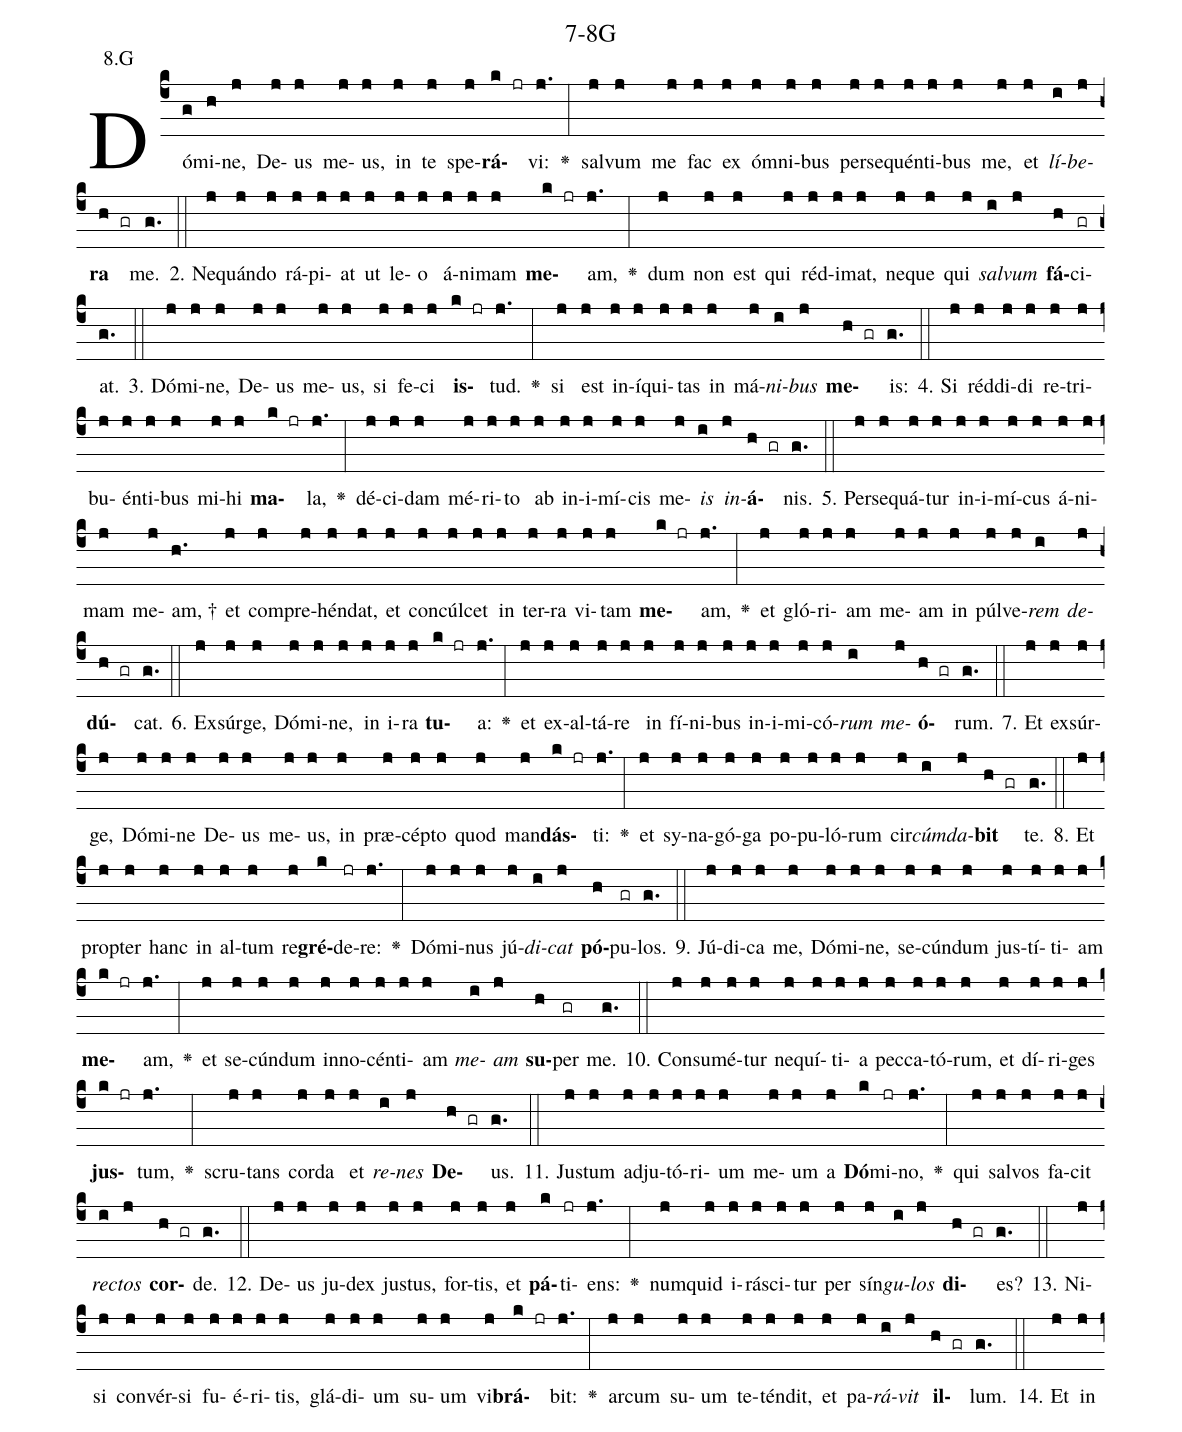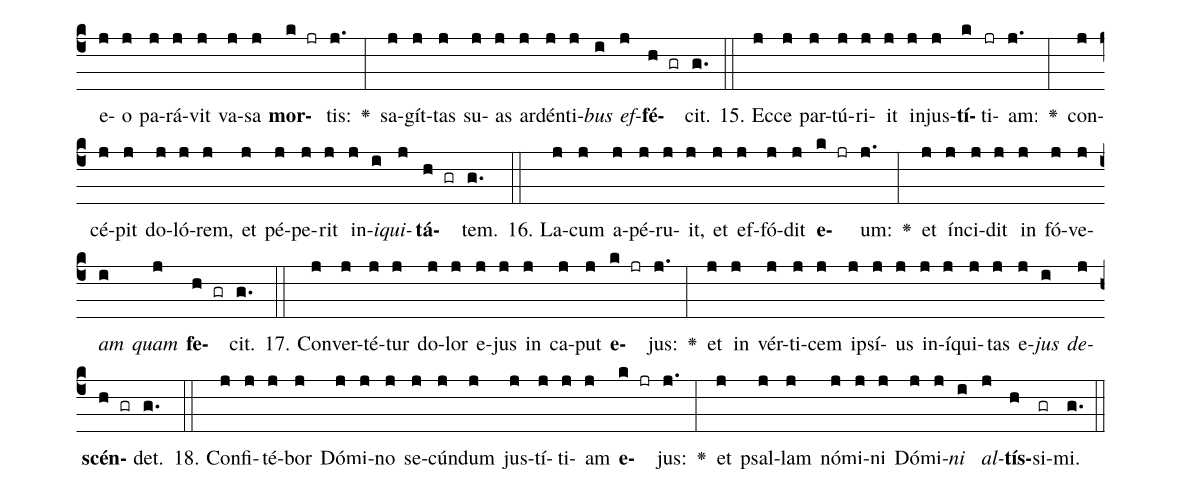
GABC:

name: 7-8G;
annotation: 8.G;
%%
(c4)Dó(g)mi(h)ne,(j) De(j)us(j) me(j)us,(j) in(j) te(j) spe(j)<b>rá</b>(k jr)vi:(j.) <v>\greheightstar</v>(:) sal(j)vum(j) me(j) fac(j) ex(j) óm(j)ni(j)bus(j) per(j)se(j)quén(j)ti(j)bus(j) me,(j) et(j) <i>lí</i>(i)<i>be</i>(j)<b>ra</b>(h gr) me.(g.) (::)
2. Ne(j)quán(j)do(j) rá(j)pi(j)at(j) ut(j) le(j)o(j) á(j)ni(j)mam(j) <b>me</b>(k jr)am,(j.) <v>\greheightstar</v>(:) dum(j) non(j) est(j) qui(j) réd(j)i(j)mat,(j) ne(j)que(j) qui(j) <i>sal</i>(i)<i>vum</i>(j) <b>fá</b>(h)ci(gr)at.(g.) (::)
3. Dó(j)mi(j)ne,(j) De(j)us(j) me(j)us,(j) si(j) fe(j)ci(j) <b>is</b>(k jr)tud.(j.) <v>\greheightstar</v>(:) si(j) est(j) in(j)í(j)qui(j)tas(j) in(j) má(j)<i>ni</i>(i)<i>bus</i>(j) <b>me</b>(h gr)is:(g.) (::)
4. Si(j) réd(j)di(j)di(j) re(j)tri(j)bu(j)én(j)ti(j)bus(j) mi(j)hi(j) <b>ma</b>(k jr)la,(j.) <v>\greheightstar</v>(:) dé(j)ci(j)dam(j) mé(j)ri(j)to(j) ab(j) in(j)i(j)mí(j)cis(j) me(j)<i>is</i>(i) <i>in</i>(j)<b>á</b>(h gr)nis.(g.) (::)
5. Per(j)se(j)quá(j)tur(j) in(j)i(j)mí(j)cus(j) á(j)ni(j)mam(j) me(j)am, †(h.) et(j) com(j)pre(j)hén(j)dat,(j) et(j) con(j)cúl(j)cet(j) in(j) ter(j)ra(j) vi(j)tam(j) <b>me</b>(k jr)am,(j.) <v>\greheightstar</v>(:) et(j) gló(j)ri(j)am(j) me(j)am(j) in(j) púl(j)ve(j)<i>rem</i>(i) <i>de</i>(j)<b>dú</b>(h gr)cat.(g.) (::)
6. Ex(j)súr(j)ge,(j) Dó(j)mi(j)ne,(j) in(j) i(j)ra(j) <b>tu</b>(k jr)a:(j.) <v>\greheightstar</v>(:) et(j) ex(j)al(j)tá(j)re(j) in(j) fí(j)ni(j)bus(j) in(j)i(j)mi(j)có(j)<i>rum</i>(i) <i>me</i>(j)<b>ó</b>(h gr)rum.(g.) (::)
7. Et(j) ex(j)súr(j)ge,(j) Dó(j)mi(j)ne(j) De(j)us(j) me(j)us,(j) in(j) præ(j)cép(j)to(j) quod(j) man(j)<b>dás</b>(k jr)ti:(j.) <v>\greheightstar</v>(:) et(j) sy(j)na(j)gó(j)ga(j) po(j)pu(j)ló(j)rum(j) cir(j)<i>cúm</i>(i)<i>da</i>(j)<b>bit</b>(h gr) te.(g.) (::)
8. Et(j) prop(j)ter(j) hanc(j) in(j) al(j)tum(j) re(j)<b>gré</b>(k)de(jr)re:(j.) <v>\greheightstar</v>(:) Dó(j)mi(j)nus(j) jú(j)<i>di</i>(i)<i>cat</i>(j) <b>pó</b>(h)pu(gr)los.(g.) (::)
9. Jú(j)di(j)ca(j) me,(j) Dó(j)mi(j)ne,(j) se(j)cún(j)dum(j) jus(j)tí(j)ti(j)am(j) <b>me</b>(k jr)am,(j.) <v>\greheightstar</v>(:) et(j) se(j)cún(j)dum(j) in(j)no(j)cén(j)ti(j)am(j) <i>me</i>(i)<i>am</i>(j) <b>su</b>(h)per(gr) me.(g.) (::)
10. Con(j)su(j)mé(j)tur(j) ne(j)quí(j)ti(j)a(j) pec(j)ca(j)tó(j)rum,(j) et(j) dí(j)ri(j)ges(j) <b>jus</b>(k jr)tum,(j.) <v>\greheightstar</v>(:) scru(j)tans(j) cor(j)da(j) et(j) <i>re</i>(i)<i>nes</i>(j) <b>De</b>(h gr)us.(g.) (::)
11. Jus(j)tum(j) ad(j)ju(j)tó(j)ri(j)um(j) me(j)um(j) a(j) <b>Dó</b>(k)mi(jr)no,(j.) <v>\greheightstar</v>(:) qui(j) sal(j)vos(j) fa(j)cit(j) <i>rec</i>(i)<i>tos</i>(j) <b>cor</b>(h gr)de.(g.) (::)
12. De(j)us(j) ju(j)dex(j) jus(j)tus,(j) for(j)tis,(j) et(j) <b>pá</b>(k)ti(jr)ens:(j.) <v>\greheightstar</v>(:) num(j)quid(j) i(j)rá(j)sci(j)tur(j) per(j) sín(j)<i>gu</i>(i)<i>los</i>(j) <b>di</b>(h gr)es?(g.) (::)
13. Ni(j)si(j) con(j)vér(j)si(j) fu(j)é(j)ri(j)tis,(j) glá(j)di(j)um(j) su(j)um(j) vi(j)<b>brá</b>(k jr)bit:(j.) <v>\greheightstar</v>(:) ar(j)cum(j) su(j)um(j) te(j)tén(j)dit,(j) et(j) pa(j)<i>rá</i>(i)<i>vit</i>(j) <b>il</b>(h gr)lum.(g.) (::)
14. Et(j) in(j) e(j)o(j) pa(j)rá(j)vit(j) va(j)sa(j) <b>mor</b>(k jr)tis:(j.) <v>\greheightstar</v>(:) sa(j)gít(j)tas(j) su(j)as(j) ar(j)dén(j)ti(j)<i>bus</i>(i) <i>ef</i>(j)<b>fé</b>(h gr)cit.(g.) (::)
15. Ec(j)ce(j) par(j)tú(j)ri(j)it(j) in(j)jus(j)<b>tí</b>(k)ti(jr)am:(j.) <v>\greheightstar</v>(:) con(j)cé(j)pit(j) do(j)ló(j)rem,(j) et(j) pé(j)pe(j)rit(j) in(j)<i>i</i>(i)<i>qui</i>(j)<b>tá</b>(h gr)tem.(g.) (::)
16. La(j)cum(j) a(j)pé(j)ru(j)it,(j) et(j) ef(j)fó(j)dit(j) <b>e</b>(k jr)um:(j.) <v>\greheightstar</v>(:) et(j) ín(j)ci(j)dit(j) in(j) fó(j)ve(j)<i>am</i>(i) <i>quam</i>(j) <b>fe</b>(h gr)cit.(g.) (::)
17. Con(j)ver(j)té(j)tur(j) do(j)lor(j) e(j)jus(j) in(j) ca(j)put(j) <b>e</b>(k jr)jus:(j.) <v>\greheightstar</v>(:) et(j) in(j) vér(j)ti(j)cem(j) ip(j)sí(j)us(j) in(j)í(j)qui(j)tas(j) e(j)<i>jus</i>(i) <i>de</i>(j)<b>scén</b>(h gr)det.(g.) (::)
18. Con(j)fi(j)té(j)bor(j) Dó(j)mi(j)no(j) se(j)cún(j)dum(j) jus(j)tí(j)ti(j)am(j) <b>e</b>(k jr)jus:(j.) <v>\greheightstar</v>(:) et(j) psal(j)lam(j) nó(j)mi(j)ni(j) Dó(j)mi(j)<i>ni</i>(i) <i>al</i>(j)<b>tís</b>(h)si(gr)mi.(g.) (::)
